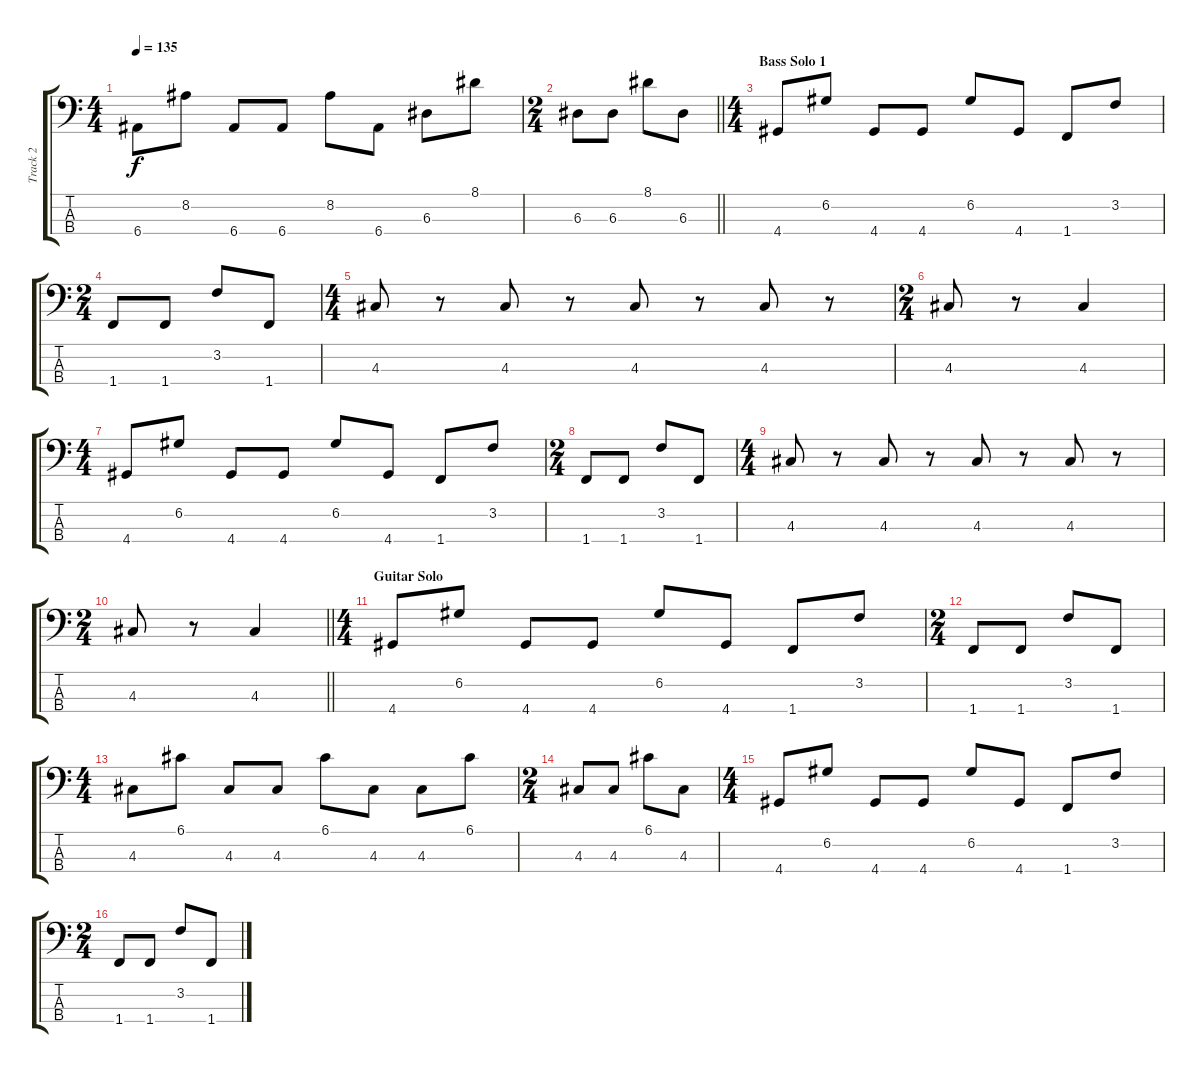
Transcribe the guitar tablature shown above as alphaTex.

\track ("Track 2" "Track 2") {instrument slapbass2}
\staff {score tabs}
\tuning (G2 D2 A1 E1) {hide}
\ts (4 4)
\tempo 135
\clef f4
\ks c
6.4.8{dy f} 8.2.8 6.4.8 6.4.8 8.2.8 6.4.8 6.3.8 8.1.8 |
\ts (2 4)
\barLineRight lightlight
6.3.8 6.3.8 8.1.8 6.3.8 |
\ts (4 4)
\section ("" "Bass Solo 1")
4.4.8 6.2.8 4.4.8 4.4.8 6.2.8 4.4.8 1.4.8 3.2.8 |
\ts (2 4)
1.4.8 1.4.8 3.2.8 1.4.8 |
\ts (4 4)
4.3.8 r.8 4.3.8 r.8 4.3.8 r.8 4.3.8 r.8 |
\ts (2 4)
4.3.8 r.8 4.3.4 |
\ts (4 4)
4.4.8 6.2.8 4.4.8 4.4.8 6.2.8 4.4.8 1.4.8 3.2.8 |
\ts (2 4)
1.4.8 1.4.8 3.2.8 1.4.8 |
\ts (4 4)
4.3.8 r.8 4.3.8 r.8 4.3.8 r.8 4.3.8 r.8 |
\ts (2 4)
\barLineRight lightlight
4.3.8 r.8 4.3.4 |
\ts (4 4)
\section ("" "Guitar Solo")
4.4.8 6.2.8 4.4.8 4.4.8 6.2.8 4.4.8 1.4.8 3.2.8 |
\ts (2 4)
1.4.8 1.4.8 3.2.8 1.4.8 |
\ts (4 4)
4.3.8 6.1.8 4.3.8 4.3.8 6.1.8 4.3.8 4.3.8 6.1.8 |
\ts (2 4)
4.3.8 4.3.8 6.1.8 4.3.8 |
\ts (4 4)
4.4.8 6.2.8 4.4.8 4.4.8 6.2.8 4.4.8 1.4.8 3.2.8 |
\ts (2 4)
1.4.8 1.4.8 3.2.8 1.4.8
